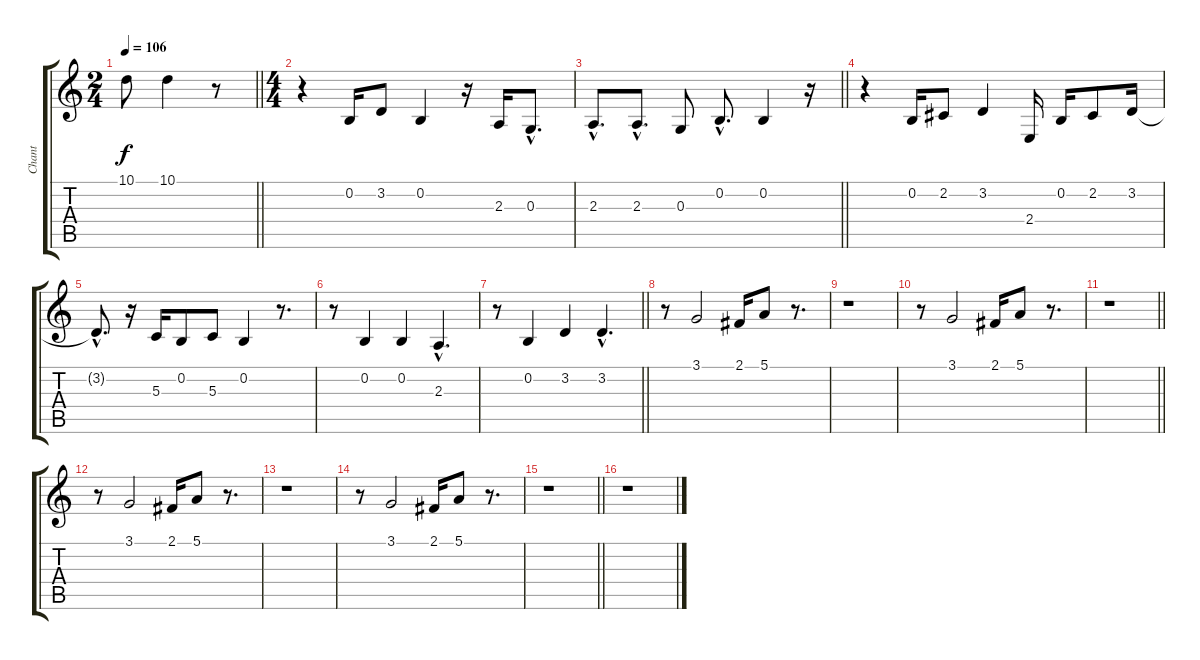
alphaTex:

\track ("Chant" "Chant") {instrument lead6voice}
\staff {score tabs}
\tuning (E4 B3 G3 D3 A2 E2) {hide}
\ts (2 4)
\tempo 106
\clef g2
\barLineRight lightlight
\ks c
10.1.8{dy f} 10.1.4 r.8 |
\ts (4 4)
r.4 0.2.16 3.2.8 0.2.4 r.16 2.3.16 0.3{hac}.8{d} |
\barLineRight lightlight
2.3{hac}.8{d} 2.3{hac}.8{d} 0.3.8 0.2{hac}.8{d} 0.2.4 r.16 |
r.4 0.2.16 2.2.8 3.2.4 2.4.16 0.2.16 2.2.8 3.2.16 |
3.2{hac t}.8{d} r.16 5.3.16 0.2.8 5.3.8 0.2.4 r.8{d} |
r.8 0.2.4 0.2.4 2.3{hac}.4{d} |
\barLineRight lightlight
r.8 0.2.4 3.2.4 3.2{hac}.4{d} |
r.8{volume 12} 3.1.2 2.1.16 5.1.8 r.8{d} |
r.1 |
r.8 3.1.2 2.1.16 5.1.8 r.8{d} |
\barLineRight lightlight
r.1 |
r.8 3.1.2 2.1.16 5.1.8 r.8{d} |
r.1 |
r.8 3.1.2 2.1.16 5.1.8 r.8{d} |
\barLineRight lightlight
r.1 |
r.1
